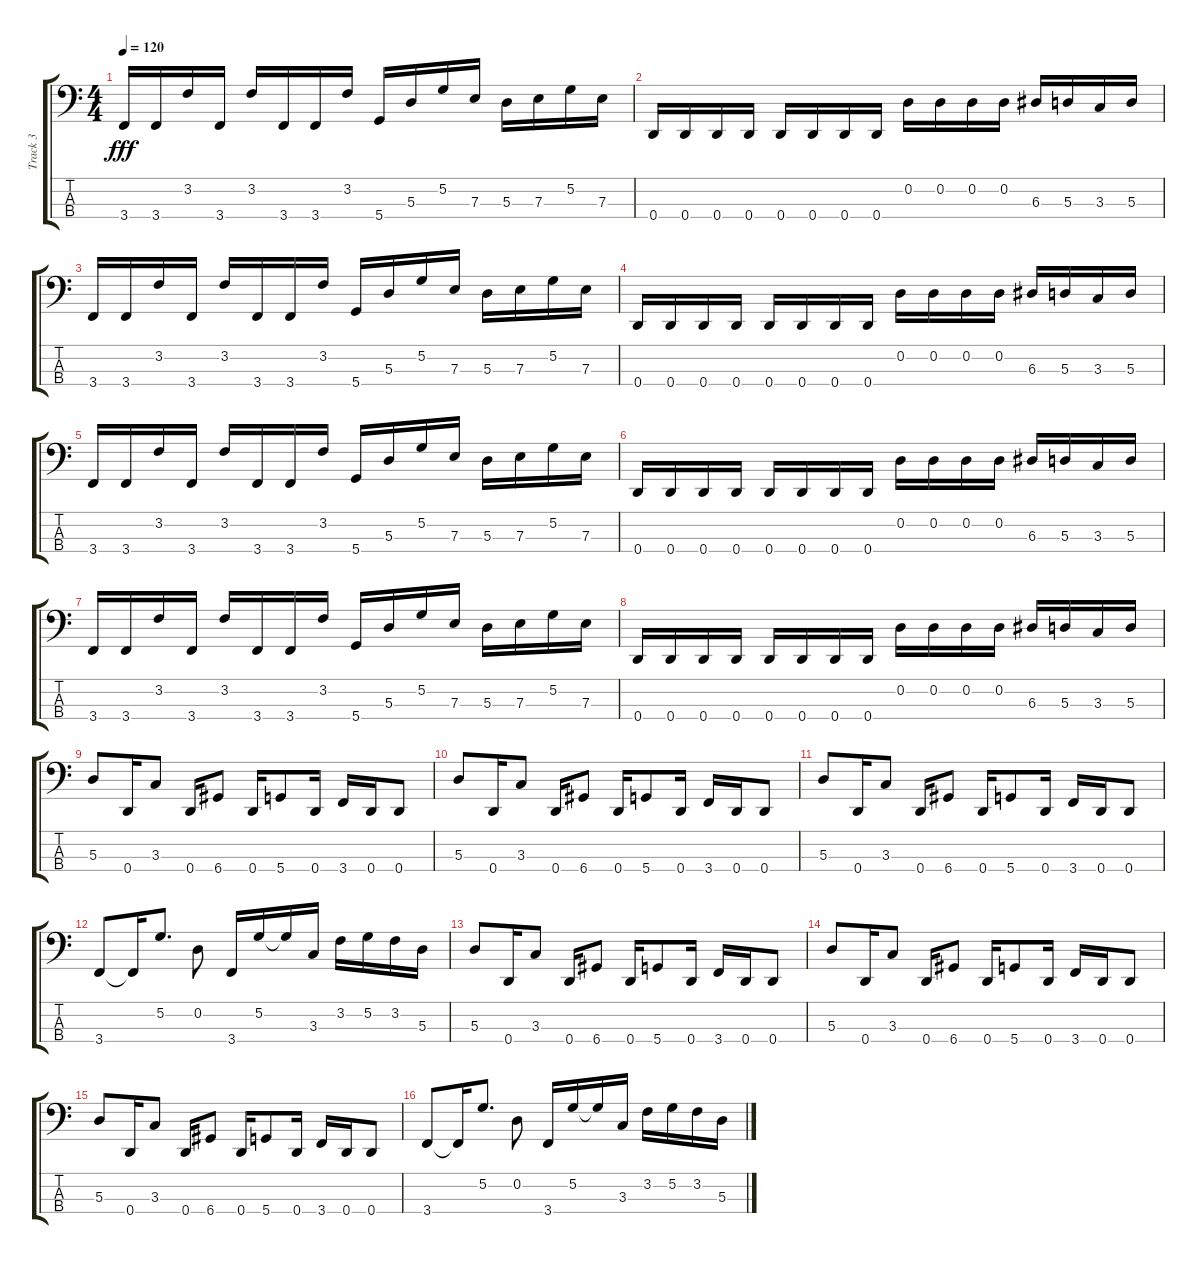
\track ("Track 3" "Track 3") {instrument electricbasspick}
\staff {score tabs}
\tuning (G2 D2 A1 D1) {hide}
\ts (4 4)
\tempo 120
\clef f4
\ks c
3.4.16{dy fff} 3.4.16 3.2.16 3.4.16 3.2.16 3.4.16 3.4.16 3.2.16 5.4.16 5.3.16 5.2.16 7.3.16 5.3.16 7.3.16 5.2.16 7.3.16 |
0.4.16 0.4.16 0.4.16 0.4.16 0.4.16 0.4.16 0.4.16 0.4.16 0.2.16 0.2.16 0.2.16 0.2.16 6.3.16 5.3.16 3.3.16 5.3.16 |
3.4.16 3.4.16 3.2.16 3.4.16 3.2.16 3.4.16 3.4.16 3.2.16 5.4.16 5.3.16 5.2.16 7.3.16 5.3.16 7.3.16 5.2.16 7.3.16 |
0.4.16 0.4.16 0.4.16 0.4.16 0.4.16 0.4.16 0.4.16 0.4.16 0.2.16 0.2.16 0.2.16 0.2.16 6.3.16 5.3.16 3.3.16 5.3.16 |
3.4.16 3.4.16 3.2.16 3.4.16 3.2.16 3.4.16 3.4.16 3.2.16 5.4.16 5.3.16 5.2.16 7.3.16 5.3.16 7.3.16 5.2.16 7.3.16 |
0.4.16 0.4.16 0.4.16 0.4.16 0.4.16 0.4.16 0.4.16 0.4.16 0.2.16 0.2.16 0.2.16 0.2.16 6.3.16 5.3.16 3.3.16 5.3.16 |
3.4.16 3.4.16 3.2.16 3.4.16 3.2.16 3.4.16 3.4.16 3.2.16 5.4.16 5.3.16 5.2.16 7.3.16 5.3.16 7.3.16 5.2.16 7.3.16 |
0.4.16 0.4.16 0.4.16 0.4.16 0.4.16 0.4.16 0.4.16 0.4.16 0.2.16 0.2.16 0.2.16 0.2.16 6.3.16 5.3.16 3.3.16 5.3.16 |
5.3.8 0.4.16 3.3.8 0.4.16 6.4.8 0.4.16 5.4.8 0.4.16 3.4.16 0.4.16 0.4.8 |
5.3.8 0.4.16 3.3.8 0.4.16 6.4.8 0.4.16 5.4.8 0.4.16 3.4.16 0.4.16 0.4.8 |
5.3.8 0.4.16 3.3.8 0.4.16 6.4.8 0.4.16 5.4.8 0.4.16 3.4.16 0.4.16 0.4.8 |
3.4.8 3.4{t}.16 5.2.8{d} 0.2.8 3.4.16 5.2.16 5.2{t}.16 3.3.16 3.2.16 5.2.16 3.2.16 5.3.16 |
5.3.8 0.4.16 3.3.8 0.4.16 6.4.8 0.4.16 5.4.8 0.4.16 3.4.16 0.4.16 0.4.8 |
5.3.8 0.4.16 3.3.8 0.4.16 6.4.8 0.4.16 5.4.8 0.4.16 3.4.16 0.4.16 0.4.8 |
5.3.8 0.4.16 3.3.8 0.4.16 6.4.8 0.4.16 5.4.8 0.4.16 3.4.16 0.4.16 0.4.8 |
3.4.8 3.4{t}.16 5.2.8{d} 0.2.8 3.4.16 5.2.16 5.2{t}.16 3.3.16 3.2.16 5.2.16 3.2.16 5.3.16
